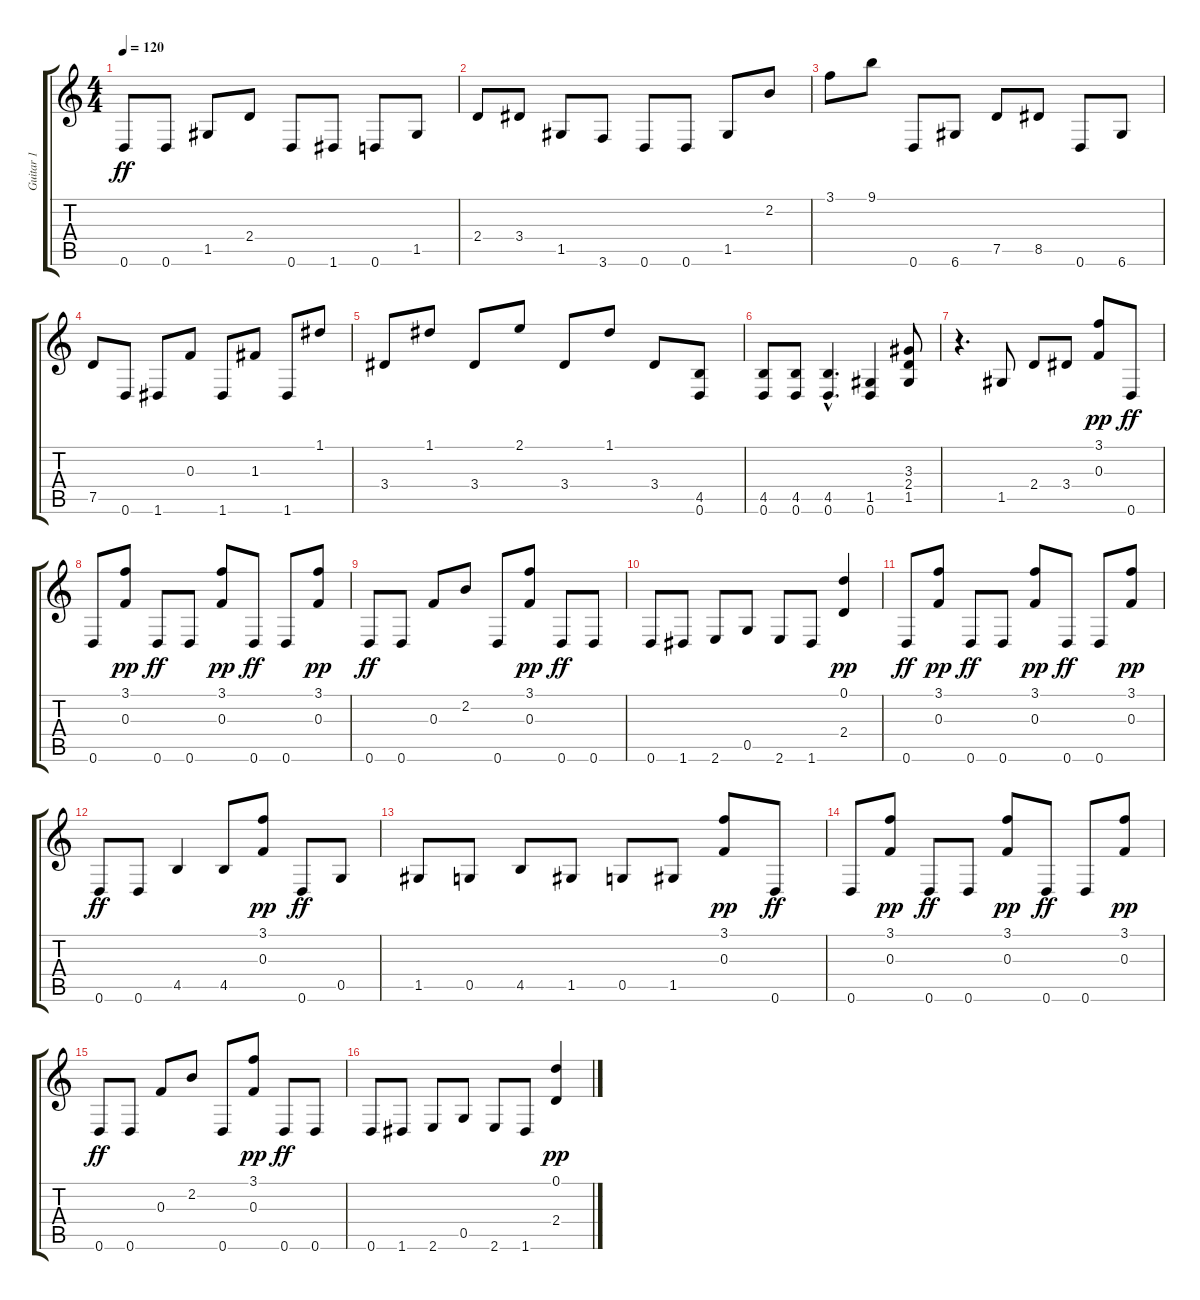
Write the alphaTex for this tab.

\track ("Guitar 1" "Guitar 1") {instrument acousticguitarnylon}
\staff {score tabs}
\tuning (D4 A3 F3 C3 G2 D2) {hide}
\ts (4 4)
\tempo 120
\clef g2
\ks c
0.6.8{dy ff} 0.6.8 1.5.8 2.4.8 0.6.8 1.6.8 0.6.8 1.5.8 |
2.4.8 3.4.8 1.5.8 3.6.8 0.6.8 0.6.8 1.5.8 2.2.8 |
3.1.8 9.1.8 0.6.8 6.6.8 7.5.8 8.5.8 0.6.8 6.6.8 |
7.5.8 0.6.8 1.6.8 0.3.8 1.6.8 1.3.8 1.6.8 1.1.8 |
3.4.8 1.1.8 3.4.8 2.1.8 3.4.8 1.1.8 3.4.8 (4.5 0.6).8 |
(4.5 0.6).8 (4.5 0.6).8 (4.5{hac} 0.6{hac}).4{d} (1.5 0.6).4 (3.3 2.4 1.5).8 |
r.4{d} 1.5.8 2.4.8 3.4.8 (3.1 0.3).8{dy pp} 0.6.8{dy ff} |
0.6.8 (3.1 0.3).8{dy pp} 0.6.8{dy ff} 0.6.8 (3.1 0.3).8{dy pp} 0.6.8{dy ff} 0.6.8 (3.1 0.3).8{dy pp} |
0.6.8{dy ff} 0.6.8 0.3.8 2.2.8 0.6.8 (3.1 0.3).8{dy pp} 0.6.8{dy ff} 0.6.8 |
0.6.8 1.6.8 2.6.8 0.5.8 2.6.8 1.6.8 (0.1 2.4).4{dy pp} |
0.6.8{dy ff} (3.1 0.3).8{dy pp} 0.6.8{dy ff} 0.6.8 (3.1 0.3).8{dy pp} 0.6.8{dy ff} 0.6.8 (3.1 0.3).8{dy pp} |
0.6.8{dy ff} 0.6.8 4.5.4 4.5.8 (3.1 0.3).8{dy pp} 0.6.8{dy ff} 0.5.8 |
1.5.8 0.5.8 4.5.8 1.5.8 0.5.8 1.5.8 (3.1 0.3).8{dy pp} 0.6.8{dy ff} |
0.6.8 (3.1 0.3).8{dy pp} 0.6.8{dy ff} 0.6.8 (3.1 0.3).8{dy pp} 0.6.8{dy ff} 0.6.8 (3.1 0.3).8{dy pp} |
0.6.8{dy ff} 0.6.8 0.3.8 2.2.8 0.6.8 (3.1 0.3).8{dy pp} 0.6.8{dy ff} 0.6.8 |
0.6.8 1.6.8 2.6.8 0.5.8 2.6.8 1.6.8 (0.1 2.4).4{dy pp}
